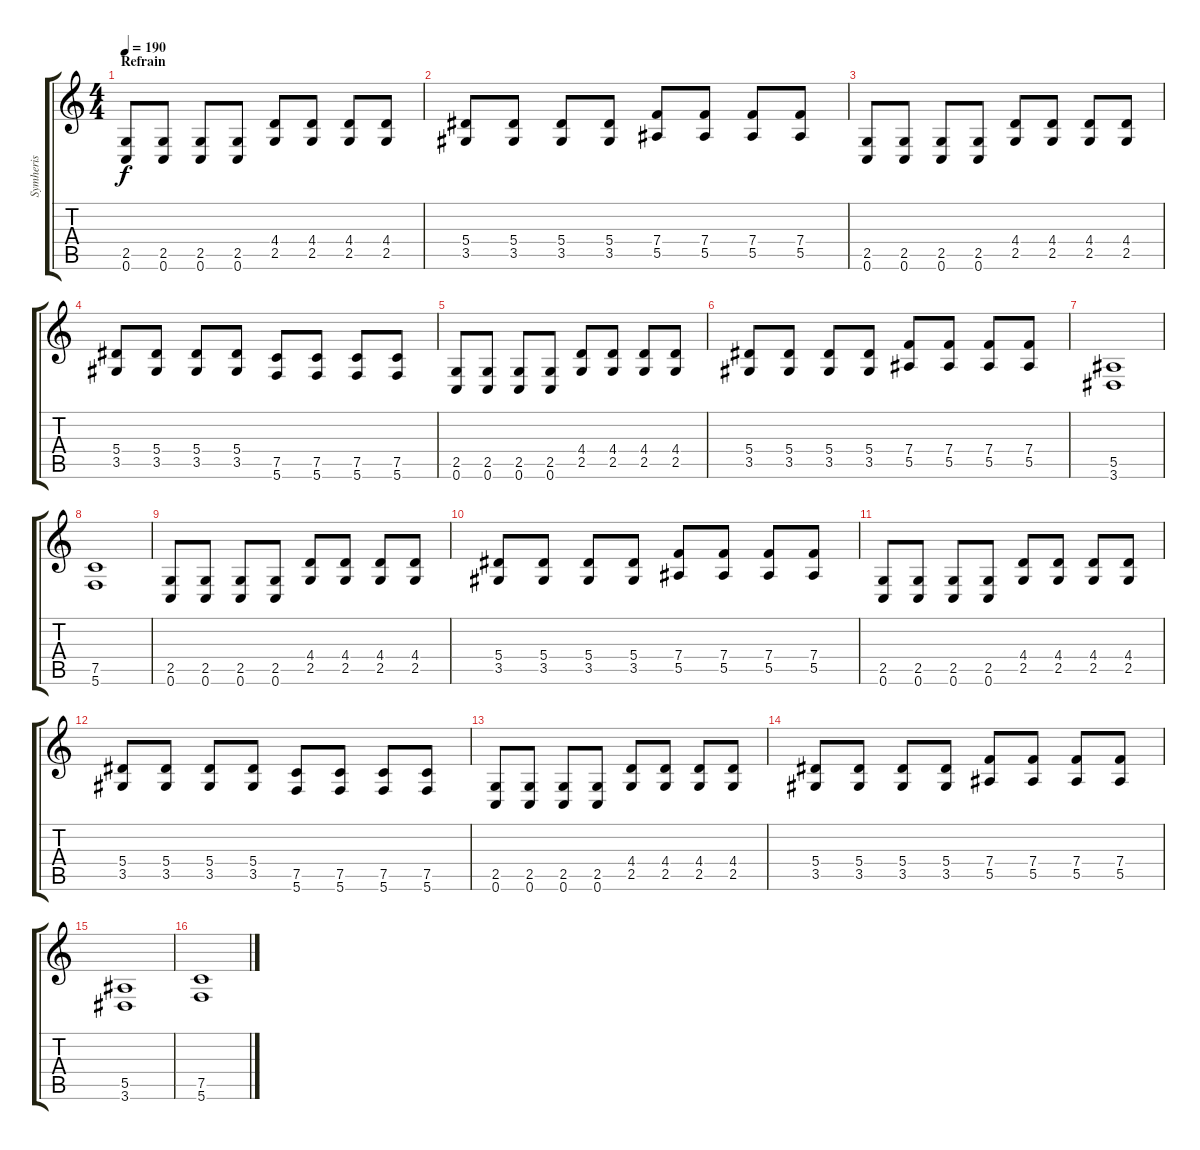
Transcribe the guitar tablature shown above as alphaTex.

\track ("Symheris" "Symheris") {instrument distortionguitar}
\staff {score tabs}
\tuning (C4 G3 Eb3 Bb2 F2 C2) {hide}
\ts (4 4)
\section ("" "Refrain")
\tempo 190
\clef g2
\ks c
(2.5 0.6).8{dy f} (2.5 0.6).8 (2.5 0.6).8 (2.5 0.6).8 (4.4 2.5).8 (4.4 2.5).8 (4.4 2.5).8 (4.4 2.5).8 |
(5.4 3.5).8 (5.4 3.5).8 (5.4 3.5).8 (5.4 3.5).8 (7.4 5.5).8 (7.4 5.5).8 (7.4 5.5).8 (7.4 5.5).8 |
(2.5 0.6).8 (2.5 0.6).8 (2.5 0.6).8 (2.5 0.6).8 (4.4 2.5).8 (4.4 2.5).8 (4.4 2.5).8 (4.4 2.5).8 |
(5.4 3.5).8 (5.4 3.5).8 (5.4 3.5).8 (5.4 3.5).8 (7.5 5.6).8 (7.5 5.6).8 (7.5 5.6).8 (7.5 5.6).8 |
(2.5 0.6).8 (2.5 0.6).8 (2.5 0.6).8 (2.5 0.6).8 (4.4 2.5).8 (4.4 2.5).8 (4.4 2.5).8 (4.4 2.5).8 |
(5.4 3.5).8 (5.4 3.5).8 (5.4 3.5).8 (5.4 3.5).8 (7.4 5.5).8 (7.4 5.5).8 (7.4 5.5).8 (7.4 5.5).8 |
(5.5 3.6).1 |
(7.5 5.6).1 |
(2.5 0.6).8 (2.5 0.6).8 (2.5 0.6).8 (2.5 0.6).8 (4.4 2.5).8 (4.4 2.5).8 (4.4 2.5).8 (4.4 2.5).8 |
(5.4 3.5).8 (5.4 3.5).8 (5.4 3.5).8 (5.4 3.5).8 (7.4 5.5).8 (7.4 5.5).8 (7.4 5.5).8 (7.4 5.5).8 |
(2.5 0.6).8 (2.5 0.6).8 (2.5 0.6).8 (2.5 0.6).8 (4.4 2.5).8 (4.4 2.5).8 (4.4 2.5).8 (4.4 2.5).8 |
(5.4 3.5).8 (5.4 3.5).8 (5.4 3.5).8 (5.4 3.5).8 (7.5 5.6).8 (7.5 5.6).8 (7.5 5.6).8 (7.5 5.6).8 |
(2.5 0.6).8 (2.5 0.6).8 (2.5 0.6).8 (2.5 0.6).8 (4.4 2.5).8 (4.4 2.5).8 (4.4 2.5).8 (4.4 2.5).8 |
(5.4 3.5).8 (5.4 3.5).8 (5.4 3.5).8 (5.4 3.5).8 (7.4 5.5).8 (7.4 5.5).8 (7.4 5.5).8 (7.4 5.5).8 |
(5.5 3.6).1 |
(7.5 5.6).1
